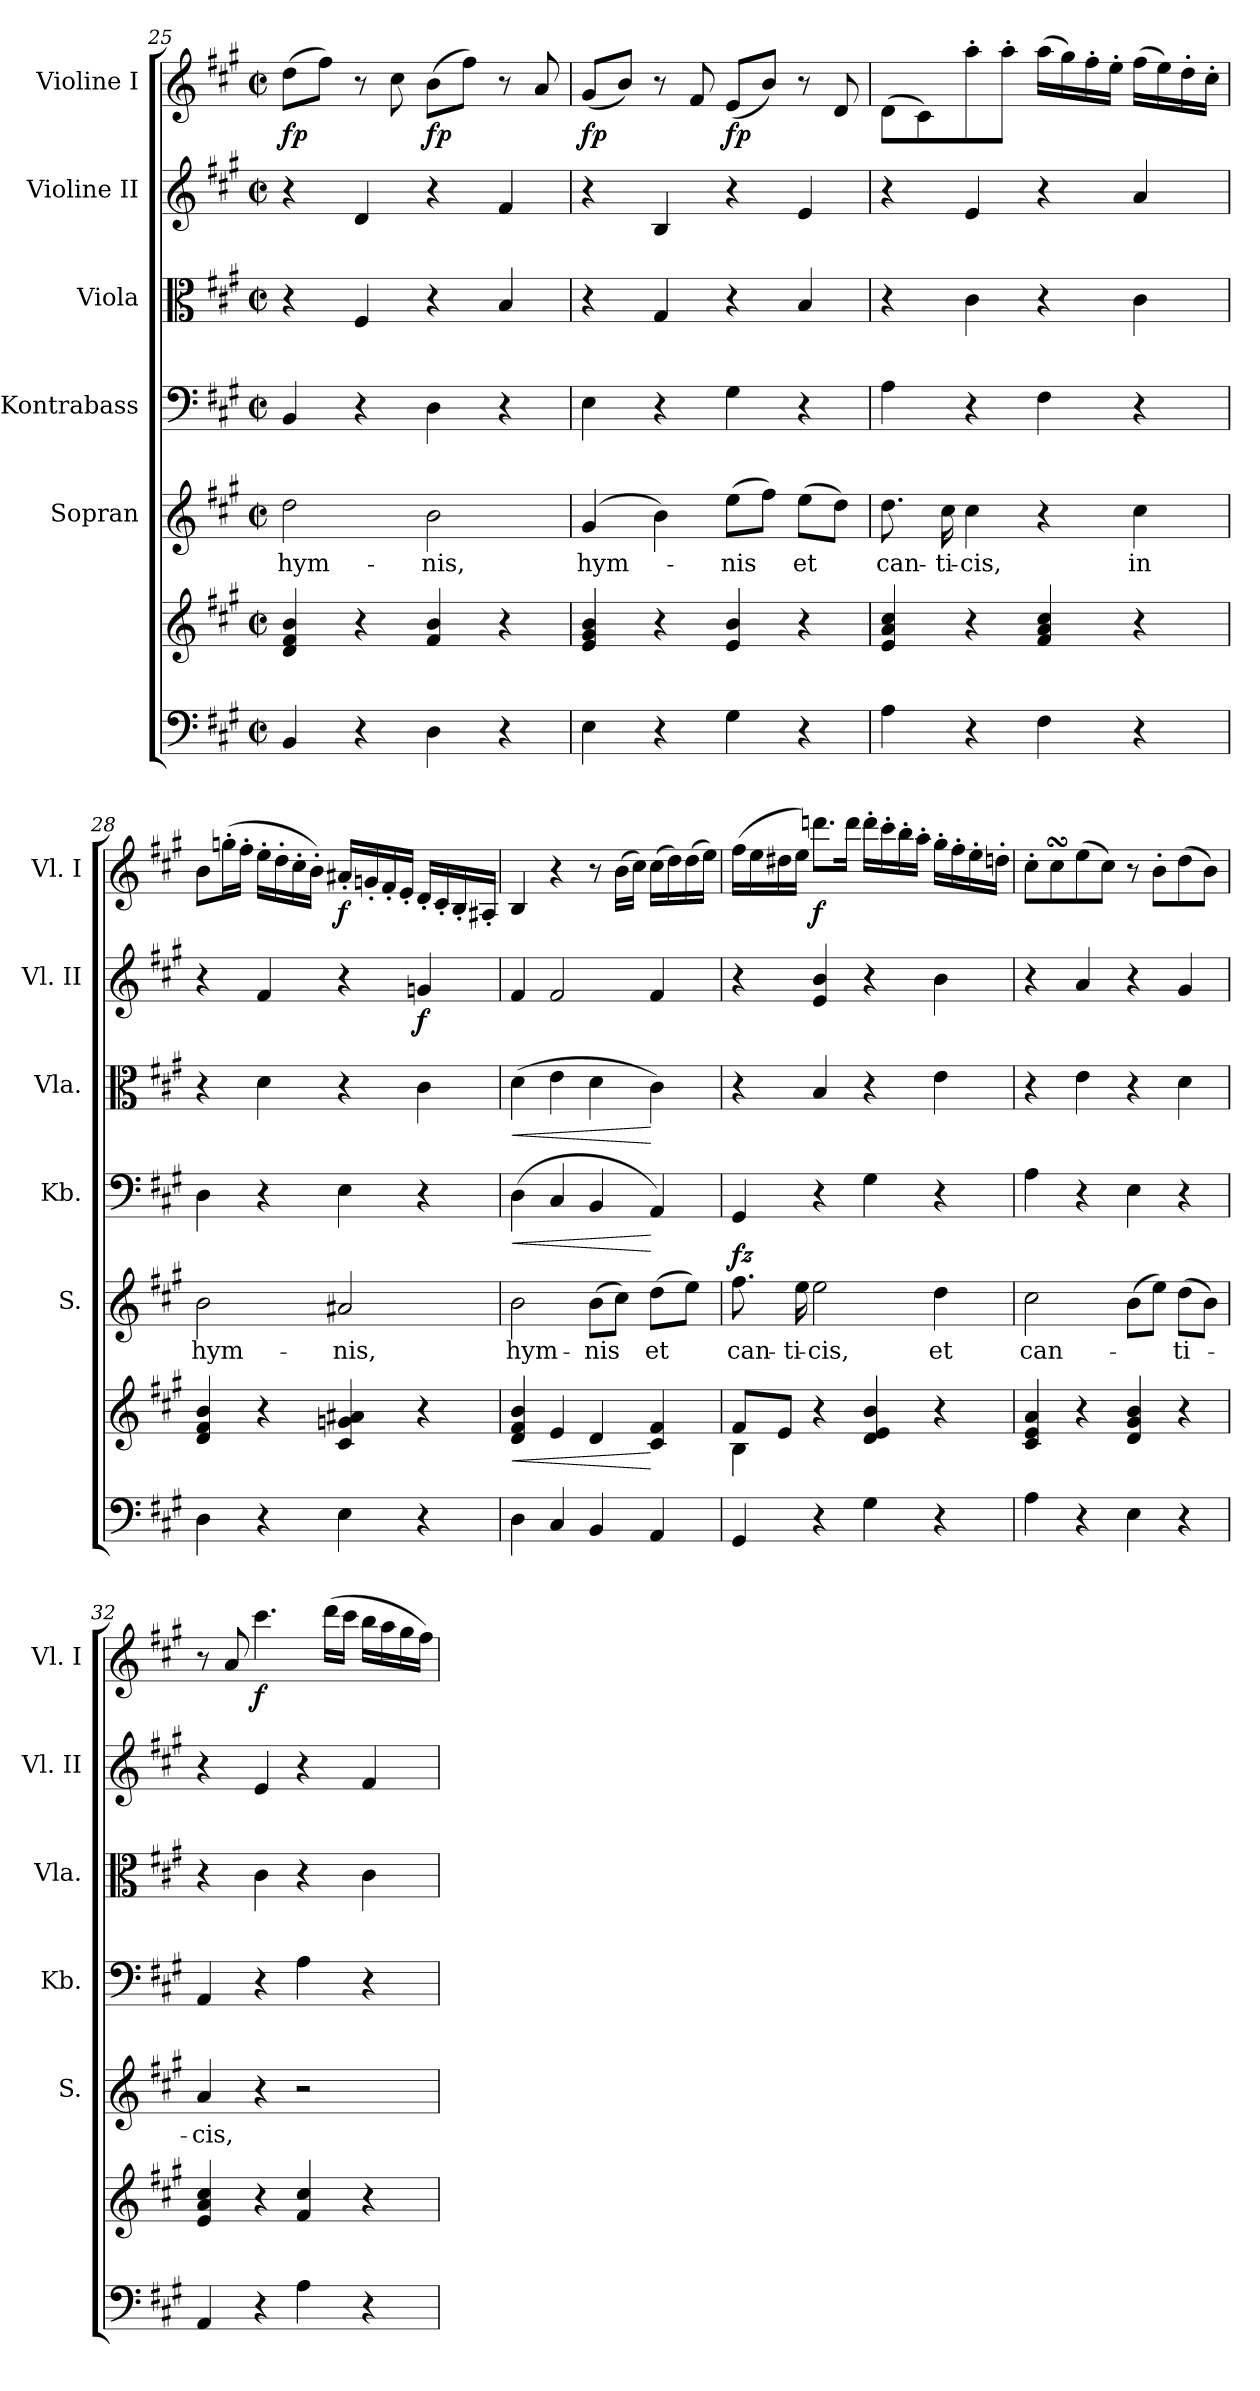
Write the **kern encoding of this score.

**kern	**kern	**dynam	**kern	**text	**dynam	**kern	**dynam	**kern	**dynam	**kern	**dynam	**kern	**dynam
*part6	*part6	*part6	*part5	*part5	*part5	*part4	*part4	*part3	*part3	*part2	*part2	*part1	*part1
*staff7	*staff6	*staff6/7	*staff5	*staff5	*staff5	*staff4	*staff4	*staff3	*staff3	*staff2	*staff2	*staff1	*staff1
*	*	*	*I"Sopran	*	*	*I"Kontrabass	*	*I"Viola	*	*I"Violine II	*	*I"Violine I	*
*	*	*	*I'S.	*	*	*I'Kb.	*	*I'Vla.	*	*I'Vl. II	*	*I'Vl. I	*
*clefF4	*clefG2	*	*clefG2	*	*	*clefF4	*	*clefC3	*	*clefG2	*	*clefG2	*
*	*	*	*	*	*	*ITrd7c12	*	*	*	*	*	*	*
*k[f#c#g#]	*k[f#c#g#]	*	*k[f#c#g#]	*	*	*k[f#c#g#]	*	*k[f#c#g#]	*	*k[f#c#g#]	*	*k[f#c#g#]	*
*A:	*A:	*	*A:	*	*	*A:	*	*A:	*	*A:	*	*A:	*
*M2/2	*M2/2	*	*M2/2	*	*	*M2/2	*	*M2/2	*	*M2/2	*	*M2/2	*
*met(c|)	*met(c|)	*	*met(c|)	*	*	*met(c|)	*	*met(c|)	*	*met(c|)	*	*met(c|)	*
=25	=25	=25	=25	=25	=25	=25	=25	=25	=25	=25	=25	=25	=25
!	!	!	!	!LO:LY:b	!	!	!	!	!	!	!	!	!LO:DY:b
4BB/	4d/ 4f#/ 4b/	.	2dd\	hym-	.	4BBB/	.	4r	.	4r	.	(>8dd\L	fp
.	.	.	.	.	.	.	.	.	.	.	.	8ff#\J)	.
4r	4r	.	.	.	.	4r	.	4F#/	.	4d/	.	8r	.
.	.	.	.	.	.	.	.	.	.	.	.	8cc#\	.
!	!	!	!	!LO:LY:b	!	!	!	!	!	!	!	!	!LO:DY:b
4D\	4f#/ 4b/	.	2b\	-nis,	.	4DD\	.	4r	.	4r	.	(>8b\L	fp
.	.	.	.	.	.	.	.	.	.	.	.	8ff#\J)	.
4r	4r	.	.	.	.	4r	.	4B/	.	4f#/	.	8r	.
.	.	.	.	.	.	.	.	.	.	.	.	8a/	.
!!LO:LB:g=z
=26	=26	=26	=26	=26	=26	=26	=26	=26	=26	=26	=26	=26	=26
!	!	!	!	!LO:LY:b	!	!	!	!	!	!	!	!	!LO:DY:b
4E\	4e/ 4g#/ 4b/	.	(4g#/	hym-	.	4EE\	.	4r	.	4r	.	(<8g#/L	fp
.	.	.	.	.	.	.	.	.	.	.	.	8b/J)	.
4r	4r	.	4b\)	.	.	4r	.	4G#/	.	4B/	.	8r	.
.	.	.	.	.	.	.	.	.	.	.	.	8f#/	.
!	!	!	!	!LO:LY:b	!	!	!	!	!	!	!	!	!LO:DY:b
4G#\	4e/ 4b/	.	(>8ee\L	-nis	.	4GG#\	.	4r	.	4r	.	(<8e/L	fp
.	.	.	8ff#\J)	.	.	.	.	.	.	.	.	8b/J)	.
!	!	!	!	!LO:LY:b	!	!	!	!	!	!	!	!	!
4r	4r	.	(>8ee\L	et	.	4r	.	4B/	.	4e/	.	8r	.
.	.	.	8dd\J)	.	.	.	.	.	.	.	.	8d/	.
=27	=27	=27	=27	=27	=27	=27	=27	=27	=27	=27	=27	=27	=27
!	!	!	!	!LO:LY:b	!	!	!	!	!	!	!	!	!
4A\	4e/ 4a/ 4cc#/	.	8.dd\	can-	.	4AA\	.	4r	.	4r	.	(>8d\L	.
.	.	.	.	.	.	.	.	.	.	.	.	8c#\)	.
!	!	!	!	!LO:LY:b	!	!	!	!	!	!	!	!	!
.	.	.	16cc#\	-ti-	.	.	.	.	.	.	.	.	.
!	!	!	!	!LO:LY:b	!	!	!	!	!	!	!	!	!
4r	4r	.	4cc#\	-cis,	.	4r	.	4c#\	.	4e/	.	8aa'>\	.
.	.	.	.	.	.	.	.	.	.	.	.	8aa'>\J	.
4F#\	4f#/ 4a/ 4cc#/	.	4r	.	.	4FF#\	.	4r	.	4r	.	(>16aa\LL	.
.	.	.	.	.	.	.	.	.	.	.	.	16gg#\)	.
.	.	.	.	.	.	.	.	.	.	.	.	16ff#'>\	.
.	.	.	.	.	.	.	.	.	.	.	.	16ee'>\JJ	.
!	!	!	!	!LO:LY:b	!	!	!	!	!	!	!	!	!
4r	4r	.	4cc#\	in	.	4r	.	4c#\	.	4a/	.	(>16ff#\LL	.
.	.	.	.	.	.	.	.	.	.	.	.	16ee\)	.
.	.	.	.	.	.	.	.	.	.	.	.	16dd'>\	.
.	.	.	.	.	.	.	.	.	.	.	.	16cc#'>\JJ	.
=28	=28	=28	=28	=28	=28	=28	=28	=28	=28	=28	=28	=28	=28
!	!	!	!	!LO:LY:b	!	!	!	!	!	!	!	!	!
4D\	4d/ 4f#/ 4b/	.	2b\	hym-	.	4DD\	.	4r	.	4r	.	8b\L	.
.	.	.	.	.	.	.	.	.	.	.	.	(>16ggn'>\L	.
.	.	.	.	.	.	.	.	.	.	.	.	16ff#'>\JJ	.
4r	4r	.	.	.	.	4r	.	4d\	.	4f#/	.	16ee'>\LL	.
.	.	.	.	.	.	.	.	.	.	.	.	16dd'>\	.
.	.	.	.	.	.	.	.	.	.	.	.	16cc#'>\	.
.	.	.	.	.	.	.	.	.	.	.	.	16b'>\JJ)	.
!	!	!	!	!LO:LY:b	!	!	!	!	!	!	!	!	!LO:DY:b
4E\	4c#/ 4gn/ 4a#X/	.	2a#X/	-nis,	.	4EE\	.	4r	.	4r	.	16a#X'</LL	f
.	.	.	.	.	.	.	.	.	.	.	.	16gn'</	.
.	.	.	.	.	.	.	.	.	.	.	.	16f#'</	.
.	.	.	.	.	.	.	.	.	.	.	.	16e'</JJ	.
!	!	!	!	!	!	!	!	!	!	!	!LO:DY:b	!	!
4r	4r	.	.	.	.	4r	.	4c#\	.	4gn/	f	16d'</LL	.
.	.	.	.	.	.	.	.	.	.	.	.	16c#'</	.
.	.	.	.	.	.	.	.	.	.	.	.	16B'</	.
.	.	.	.	.	.	.	.	.	.	.	.	16A#X'</JJ	.
=29	=29	=29	=29	=29	=29	=29	=29	=29	=29	=29	=29	=29	=29
!	!	!LO:HP:b	!	!LO:LY:b	!	!	!LO:HP:b	!	!LO:HP:b	!	!	!	!
4D\	4d/ 4f#/ 4b/	<	2b\	hym-	.	(>4DD\	<	(>4d\	<	4f#/	.	4B/	.
4C#/	4e/	.	.	.	.	4CC#/	.	4e\	.	2f#/	.	4r	.
!	!	!	!	!LO:LY:b	!	!	!	!	!	!	!	!	!
4BB/	4d/	.	(>8b\L	-nis	.	4BBB/	.	4d\	.	.	.	8r	.
.	.	.	8cc#\J)	.	.	.	.	.	.	.	.	(>16b\LL	.
.	.	.	.	.	.	.	.	.	.	.	.	16cc#\JJ)	.
!	!	!	!	!LO:LY:b	!	!	!	!	!	!	!	!	!
4AA/	4c#/ 4f#/	[	(>8dd\L	et	.	4AAA/)	[	4c#\)	[	4f#/	.	(>16cc#\LL	.
.	.	.	.	.	.	.	.	.	.	.	.	16dd\)	.
.	.	.	8ee\J)	.	.	.	.	.	.	.	.	(>16dd\	.
.	.	.	.	.	.	.	.	.	.	.	.	16ee\JJ)	.
!!LO:PB:g=z
=30	=30	=30	=30	=30	=30	=30	=30	=30	=30	=30	=30	=30	=30
*	*^	*	*	*	*	*	*	*	*	*	*	*	*
!	!	!	!	!	!LO:LY:b	!LO:DY:a	!	!	!	!	!	!	!	!
4GG#/	8f#/L	4B\	.	8.ff#\	can-	fz	4GGG#/	.	4r	.	4r	.	(>16ff#\LL	.
.	.	.	.	.	.	.	.	.	.	.	.	.	16ee\	.
.	8e/J	.	.	.	.	.	.	.	.	.	.	.	16dd#X\	.
!	!	!	!	!	!LO:LY:b	!	!	!	!	!	!	!	!	!
.	.	.	.	16ee\	-ti-	.	.	.	.	.	.	.	16ee\JJ)	.
!	!	!	!	!	!LO:LY:b	!	!	!	!	!	!	!	!	!LO:DY:b
4r	4r	2.ryy	.	2ee\	-cis,	.	4r	.	4B/	.	4e/ 4b/	.	8.dddn\L	f
.	.	.	.	.	.	.	.	.	.	.	.	.	16ddd\Jk	.
4G#\	4d/ 4e/ 4b/	.	.	.	.	.	4GG#\	.	4r	.	4r	.	16ddd'>\LL	.
.	.	.	.	.	.	.	.	.	.	.	.	.	16ccc#'>\	.
.	.	.	.	.	.	.	.	.	.	.	.	.	16bb'>\	.
.	.	.	.	.	.	.	.	.	.	.	.	.	16aa'>\JJ	.
!	!	!	!	!	!LO:LY:b	!	!	!	!	!	!	!	!	!
4r	4r	.	.	4dd\	et	.	4r	.	4e\	.	4b\	.	16gg#'>\LL	.
.	.	.	.	.	.	.	.	.	.	.	.	.	16ff#'>\	.
.	.	.	.	.	.	.	.	.	.	.	.	.	16ee'>\	.
.	.	.	.	.	.	.	.	.	.	.	.	.	16ddn'>\JJ	.
*	*v	*v	*	*	*	*	*	*	*	*	*	*	*	*
=31	=31	=31	=31	=31	=31	=31	=31	=31	=31	=31	=31	=31	=31
!	!	!	!	!LO:LY:b	!	!	!	!	!	!	!	!	!
4A\	4c#/ 4e/ 4a/	.	2cc#\	can-	.	4AA\	.	4r	.	4r	.	8cc#'>\L	.
.	.	.	.	.	.	.	.	.	.	.	.	8cc#sSsS\	.
4r	4r	.	.	.	.	4r	.	4e\	.	4a/	.	(>8ee\	.
.	.	.	.	.	.	.	.	.	.	.	.	8cc#\J)	.
4E\	4d/ 4g#/ 4b/	.	(>8b\L	.	.	4EE\	.	4r	.	4r	.	8r	.
.	.	.	8ee\J)	.	.	.	.	.	.	.	.	8b'>\L	.
!	!	!	!	!LO:LY:b	!	!	!	!	!	!	!	!	!
4r	4r	.	(>8dd\L	-ti-	.	4r	.	4d\	.	4g#/	.	(>8dd\	.
.	.	.	8b\J)	.	.	.	.	.	.	.	.	8b\J)	.
=32	=32	=32	=32	=32	=32	=32	=32	=32	=32	=32	=32	=32	=32
!	!	!	!	!LO:LY:b	!	!	!	!	!	!	!	!	!
4AA/	4e/ 4a/ 4cc#/	.	4a/	-cis,	.	4AAA/	.	4r	.	4r	.	8r	.
.	.	.	.	.	.	.	.	.	.	.	.	8a/	.
!	!	!	!	!	!	!	!	!	!	!	!	!	!LO:DY:b
4r	4r	.	4r	.	.	4r	.	4c#\	.	4e/	.	4.ccc#\	f
4A\	4f#/ 4cc#/	.	2r	.	.	4AA\	.	4r	.	4r	.	.	.
.	.	.	.	.	.	.	.	.	.	.	.	(>16ddd\LL	.
.	.	.	.	.	.	.	.	.	.	.	.	16ccc#\JJ	.
4r	4r	.	.	.	.	4r	.	4c#\	.	4f#/	.	16bb\LL	.
.	.	.	.	.	.	.	.	.	.	.	.	16aa\	.
.	.	.	.	.	.	.	.	.	.	.	.	16gg#\	.
.	.	.	.	.	.	.	.	.	.	.	.	16ff#\JJ)	.
=	=	=	=	=	=	=	=	=	=	=	=	=	=
*-	*-	*-	*-	*-	*-	*-	*-	*-	*-	*-	*-	*-	*-
